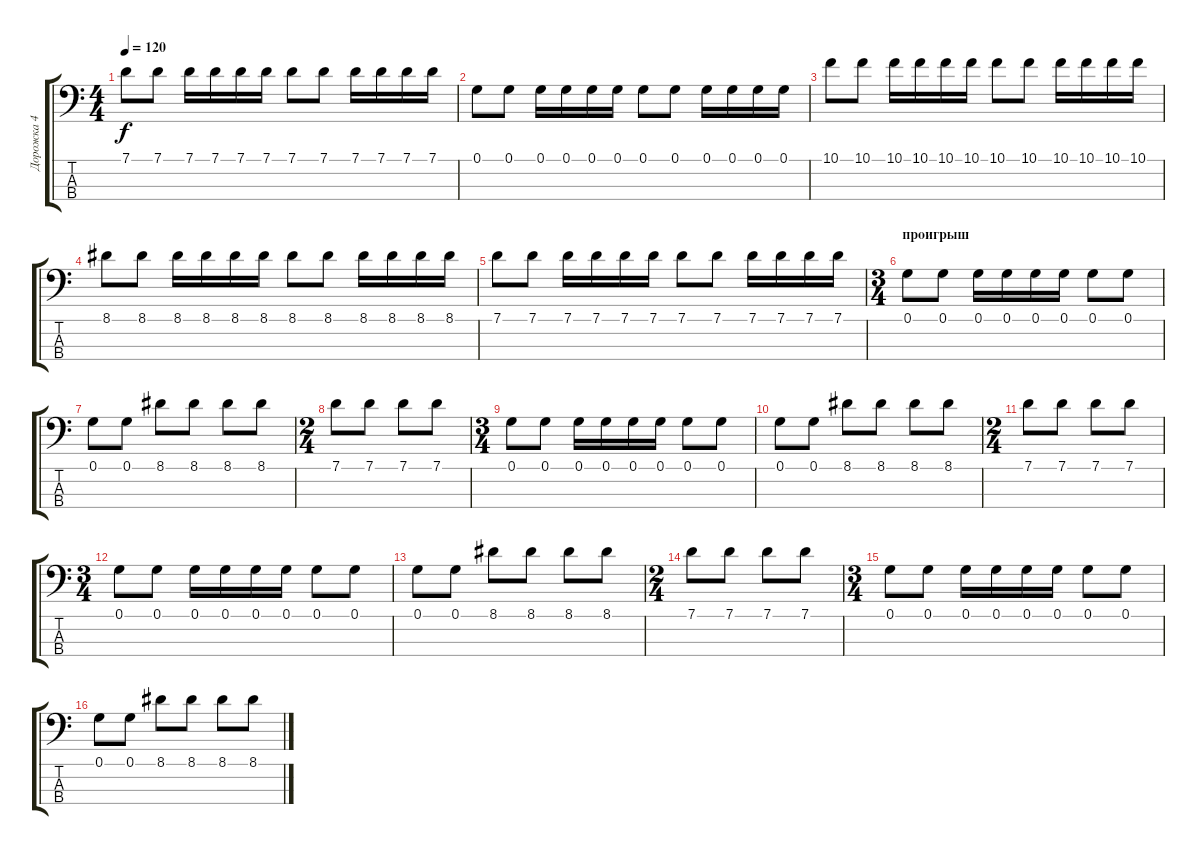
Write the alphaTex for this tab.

\track ("Дорожка 4" "Дорожка 4") {instrument electricbasspick}
\staff {score tabs}
\tuning (G2 D2 A1 E1) {hide}
\ts (4 4)
\tempo 120
\clef f4
\ks c
7.1.8{dy f} 7.1.8 7.1.16 7.1.16 7.1.16 7.1.16 7.1.8 7.1.8 7.1.16 7.1.16 7.1.16 7.1.16 |
0.1.8 0.1.8 0.1.16 0.1.16 0.1.16 0.1.16 0.1.8 0.1.8 0.1.16 0.1.16 0.1.16 0.1.16 |
10.1.8 10.1.8 10.1.16 10.1.16 10.1.16 10.1.16 10.1.8 10.1.8 10.1.16 10.1.16 10.1.16 10.1.16 |
8.1.8 8.1.8 8.1.16 8.1.16 8.1.16 8.1.16 8.1.8 8.1.8 8.1.16 8.1.16 8.1.16 8.1.16 |
7.1.8 7.1.8 7.1.16 7.1.16 7.1.16 7.1.16 7.1.8 7.1.8 7.1.16 7.1.16 7.1.16 7.1.16 |
\ts (3 4)
\section ("" "проигрыш")
0.1.8 0.1.8 0.1.16 0.1.16 0.1.16 0.1.16 0.1.8 0.1.8 |
0.1.8 0.1.8 8.1.8 8.1.8 8.1.8 8.1.8 |
\ts (2 4)
7.1.8 7.1.8 7.1.8 7.1.8 |
\ts (3 4)
0.1.8 0.1.8 0.1.16 0.1.16 0.1.16 0.1.16 0.1.8 0.1.8 |
0.1.8 0.1.8 8.1.8 8.1.8 8.1.8 8.1.8 |
\ts (2 4)
7.1.8 7.1.8 7.1.8 7.1.8 |
\ts (3 4)
0.1.8 0.1.8 0.1.16 0.1.16 0.1.16 0.1.16 0.1.8 0.1.8 |
0.1.8 0.1.8 8.1.8 8.1.8 8.1.8 8.1.8 |
\ts (2 4)
7.1.8 7.1.8 7.1.8 7.1.8 |
\ts (3 4)
0.1.8 0.1.8 0.1.16 0.1.16 0.1.16 0.1.16 0.1.8 0.1.8 |
0.1.8 0.1.8 8.1.8 8.1.8 8.1.8 8.1.8
